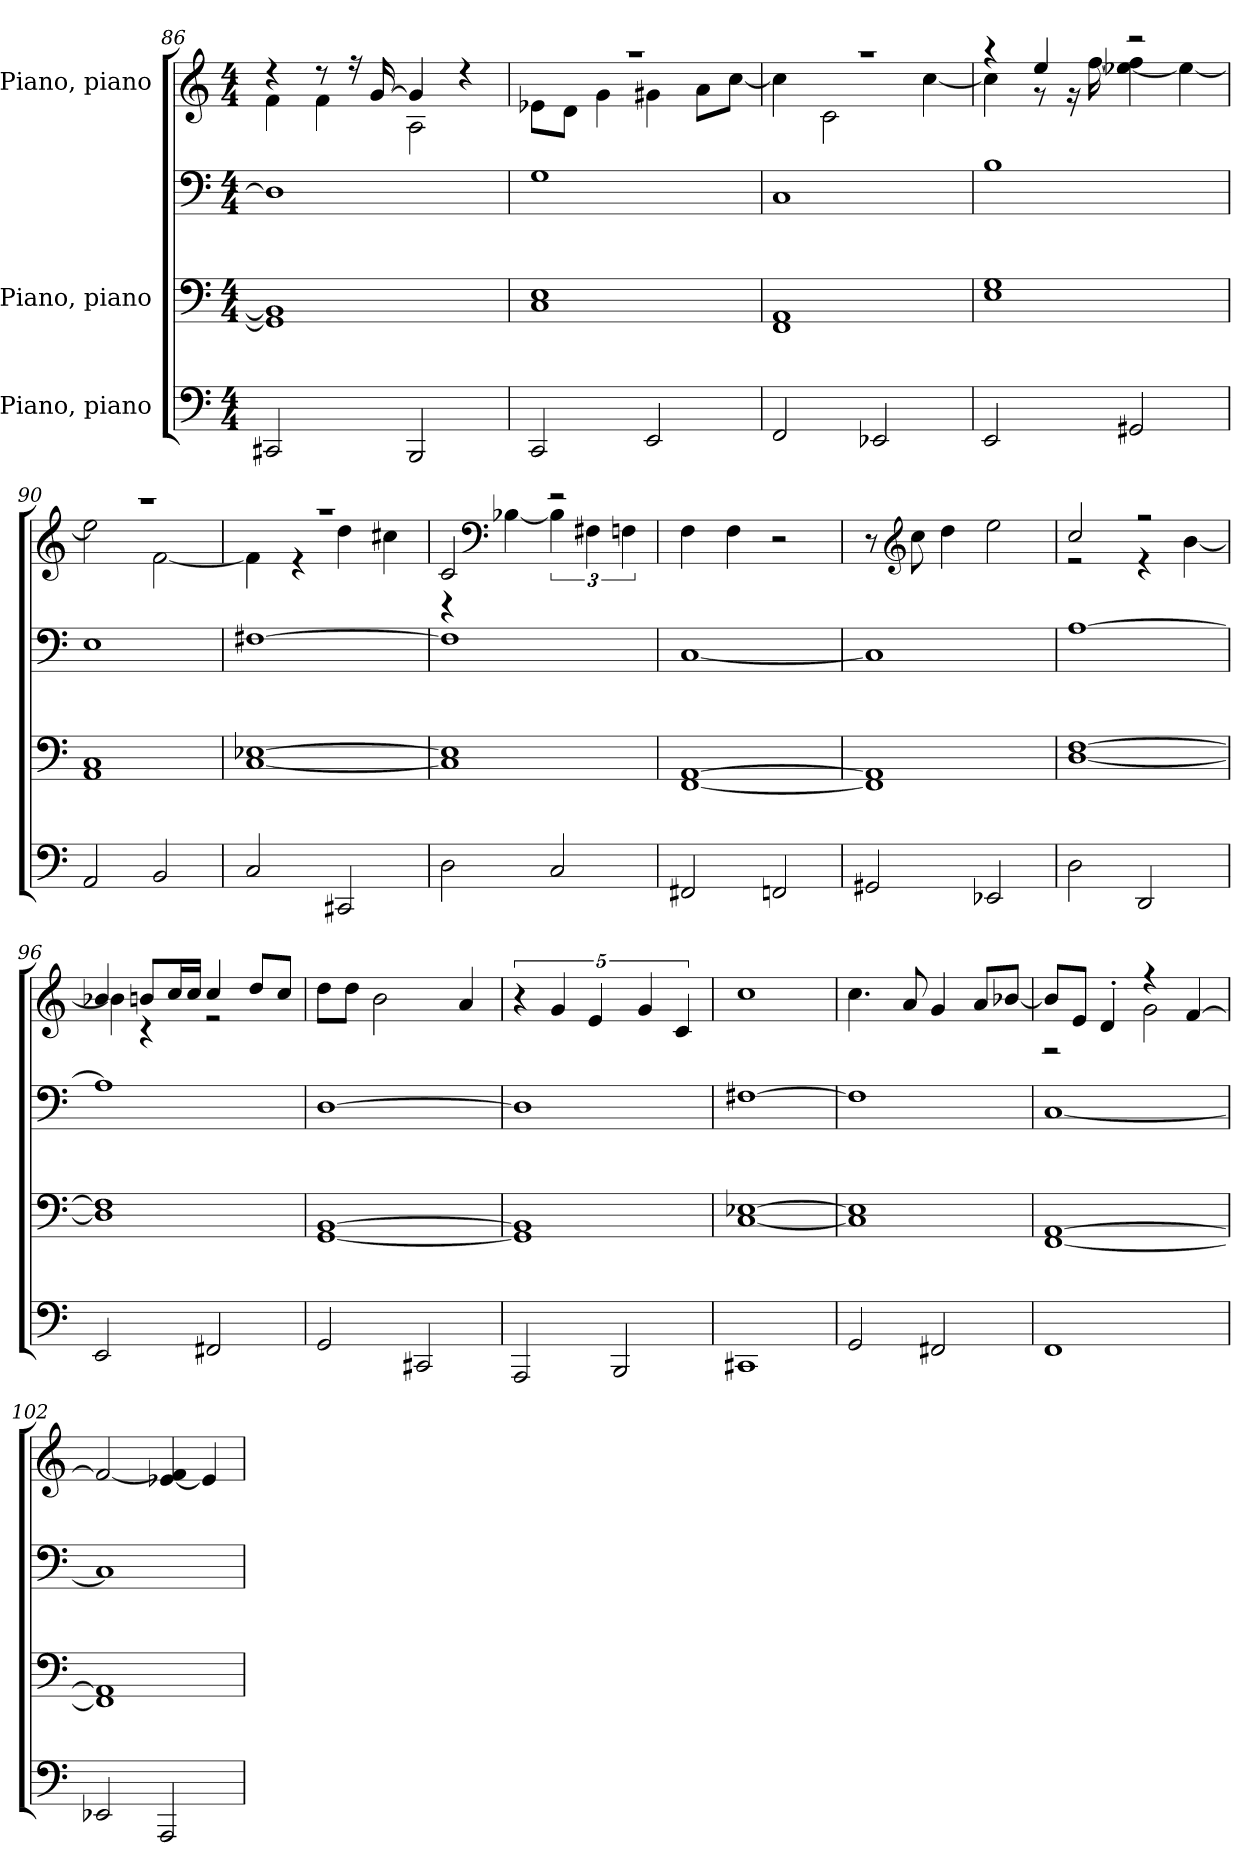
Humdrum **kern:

**kern	**kern	**kern	**kern
*part3	*part2	*part2	*part1
*staff4	*staff3	*staff2	*staff1
*I"Piano, piano	*I"Piano, piano	*	*I"Piano, piano
!!LO:PB:g=z
*clefF4	*clefF4	*clefF4	*clefG2
*k[]	*k[]	*k[]	*k[]
*M4/4	*M4/4	*M4/4	*M4/4
=86	=86	=86	=86
*	*	*	*^
2CC#X/	1GG] 1BB]	1D]	4r	4f\
.	.	.	8r	4f\
.	.	.	16r	.
.	.	.	[16g/	.
2BBB/	.	.	4g/]	2A\
.	.	.	4r	.
=87	=87	=87	=87	=87
2CC/	1C 1E	1G	1r	8e-X\L
.	.	.	.	8d\J
.	.	.	.	4g\
2EE/	.	.	.	4g#X\
.	.	.	.	8a\L
.	.	.	.	[8cc\J
=88	=88	=88	=88	=88
2FF/	1FF 1AA	1C	1r	4cc\]
.	.	.	.	2c\
2EE-X/	.	.	.	.
.	.	.	.	[4cc\
=89	=89	=89	=89	=89
2EE/	1E 1G	1B	4r	4cc\]
.	.	.	4ee/	8r
.	.	.	.	16r
.	.	.	.	[16ff\
2GG#X/	.	.	2r	[4ee-X\ 4ff\]
.	.	.	.	4ee-\_
=90	=90	=90	=90	=90
2AA/	1AA 1C	1E	1r	2ee-\]
2BB/	.	.	.	[2f\
=91	=91	=91	=91	=91
2C/	[1C [1E-X	[1F#X	1r	4f\]
.	.	.	.	4r
2CC#X/	.	.	.	4dd\
.	.	.	.	4cc#X\
!!LO:LB:g=z	!!
=92	=92	=92	=92	=92
2D\	1C] 1E-]	1F#]	2c/	4r
*	*	*	*clefF4	*
.	.	.	.	[4B-X\
2C/	.	.	2r	6B-\]
.	.	.	.	6F#X\
.	.	.	.	6Fn\
*	*	*	*v	*v
=93	=93	=93	=93
2FF#X/	[1FF [1AA	[1C	4F\
.	.	.	4F\
2FFn/	.	.	2r
=94	=94	=94	=94
2GG#X/	1FF] 1AA]	1C]	8r
*	*	*	*clefG2
.	.	.	8cc\
.	.	.	4dd\
2EE-X/	.	.	2ee\
=95	=95	=95	=95
*	*	*	*^
2D\	[1D [1F	[1A	2cc/	2r
2DD/	.	.	2r	4r
.	.	.	.	[4b\
=96	=96	=96	=96	=96
2EE/	1D] 1F]	1A]	4b-X/	4b\]
.	.	.	8bn/L	4r
.	.	.	16cc/L	.
.	.	.	16cc/JJ	.
2FF#X/	.	.	4cc/	2r
.	.	.	8dd/L	.
.	.	.	8cc/J	.
*	*	*	*v	*v
=97	=97	=97	=97
2GG/	[1GG [1BB	[1D	8dd\L
.	.	.	8dd\J
.	.	.	2b\
2CC#X/	.	.	.
.	.	.	4a/
!!LO:LB:g=z
=98	=98	=98	=98
2AAA/	1GG] 1BB]	1D]	5r
.	.	.	5g/
.	.	.	5e/
2BBB/	.	.	.
.	.	.	5g/
.	.	.	5c/
=99	=99	=99	=99
1CC#X	[1C [1E-X	[1F#X	1cc
=100	=100	=100	=100
2GG/	1C] 1E-]	1F#]	4.cc\
.	.	.	8a/
2FF#X/	.	.	4g/
.	.	.	8a/L
.	.	.	[8b-X/J
=101	=101	=101	=101
*	*	*	*^
1FF	[1FF [1AA	[1C	8b-/L]	2r
.	.	.	8e/J	.
.	.	.	4d'/	.
.	.	.	4r	2g\
.	.	.	[4f/	.
*	*	*	*v	*v
=102	=102	=102	=102
2EE-X/	1FF] 1AA]	1C]	2f/_
2AAA/	.	.	[4e-X/ 4f/]
.	.	.	4e-/]
=	=	=	=
*-	*-	*-	*-
